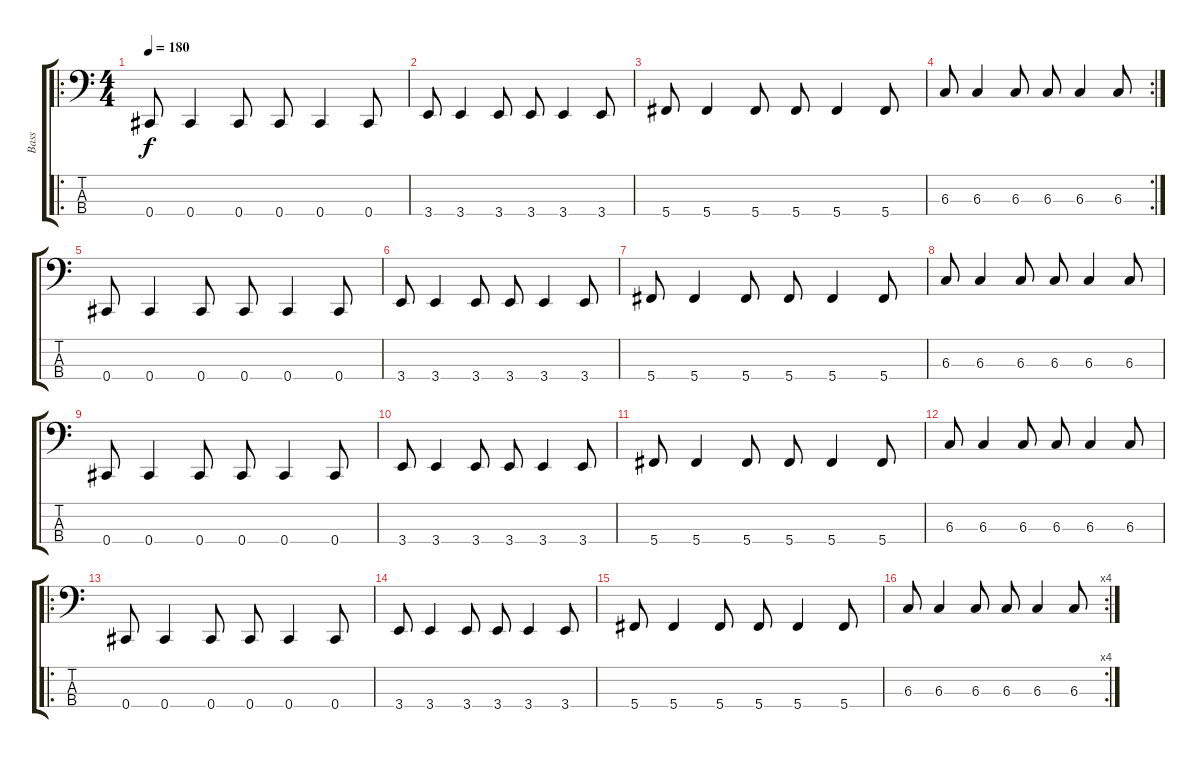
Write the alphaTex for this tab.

\track ("Bass" "Bass") {instrument electricbassfinger}
\staff {score tabs}
\tuning (E2 B1 Gb1 Db1) {hide}
\ro
\ts (4 4)
\tempo 180
\clef f4
\ks c
0.4.8{dy f} 0.4.4 0.4.8 0.4.8 0.4.4 0.4.8 |
3.4.8 3.4.4 3.4.8 3.4.8 3.4.4 3.4.8 |
5.4.8 5.4.4 5.4.8 5.4.8 5.4.4 5.4.8 |
\rc 2
6.3.8 6.3.4 6.3.8 6.3.8 6.3.4 6.3.8 |
0.4.8 0.4.4 0.4.8 0.4.8 0.4.4 0.4.8 |
3.4.8 3.4.4 3.4.8 3.4.8 3.4.4 3.4.8 |
5.4.8 5.4.4 5.4.8 5.4.8 5.4.4 5.4.8 |
6.3.8 6.3.4 6.3.8 6.3.8 6.3.4 6.3.8 |
0.4.8 0.4.4 0.4.8 0.4.8 0.4.4 0.4.8 |
3.4.8 3.4.4 3.4.8 3.4.8 3.4.4 3.4.8 |
5.4.8 5.4.4 5.4.8 5.4.8 5.4.4 5.4.8 |
6.3.8 6.3.4 6.3.8 6.3.8 6.3.4 6.3.8 |
\ro
0.4.8 0.4.4 0.4.8 0.4.8 0.4.4 0.4.8 |
3.4.8 3.4.4 3.4.8 3.4.8 3.4.4 3.4.8 |
5.4.8 5.4.4 5.4.8 5.4.8 5.4.4 5.4.8 |
\rc 4
6.3.8 6.3.4 6.3.8 6.3.8 6.3.4 6.3.8
